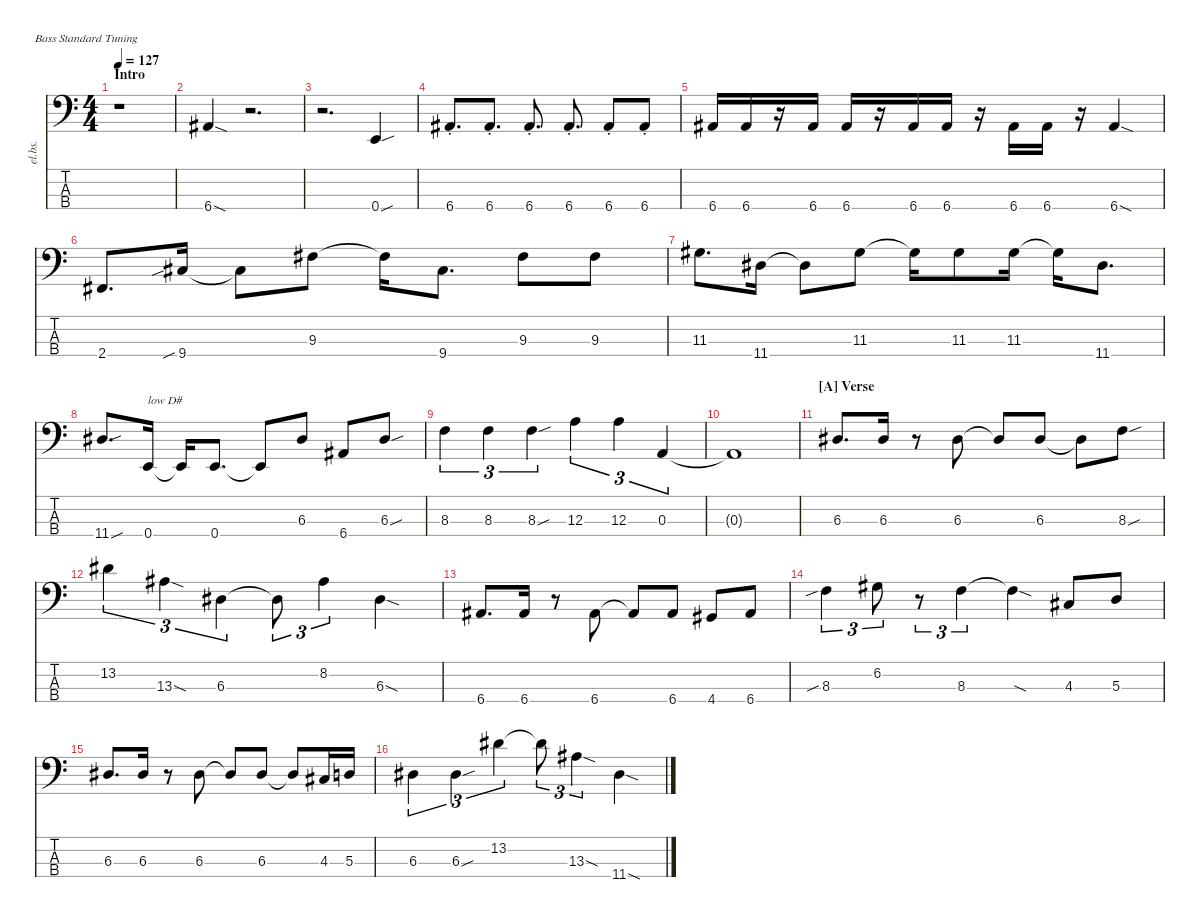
\defaultSystemsLayout 4
\hideDynamics
\bracketExtendMode nobrackets
\track ("Electric Bass" "el.bs.") {mute instrument electricbassfinger}
\staff {score tabs}
\tuning (G2 D2 A1 E1)
\ts (4 4)
\section ("" "Intro")
\tempo 127
\clef f4
\ks c
r.1{dy mf instrument electricbassfinger beam Down} |
6.4{sod acc #}.4{beam Up} r.2{d beam Down} |
r.2{d beam Down} 0.4{sou}.4{beam Up} |
6.4{st acc #}.8{d beam Up} 6.4{st acc #}.8{d beam Up} 6.4{st acc #}.8{d beam Up} 6.4{st acc #}.8{d beam Up} 6.4{st acc #}.8{beam Up} 6.4{st acc #}.8{beam Up} |
6.4{acc #}.16{beam Up} 6.4{acc #}.16{beam Up} r.16{beam Up} 6.4{acc #}.16{beam Up} 6.4{acc #}.16{beam Up} r.16{beam Up} 6.4{acc #}.16{beam Up} 6.4{acc #}.16{beam Up} r.16{beam Down} 6.4{acc #}.16{beam Up} 6.4{acc #}.16{beam Up} r.16{beam Down} 6.4{sod acc #}.4{beam Up} |
2.4{acc #}.8{d beam Up} 9.4{sib acc #}.16{beam Up} 9.4{t acc #}.8{beam Down} 9.3{acc #}.8{beam Down} 9.3{t acc #}.16{beam Down} 9.4{acc #}.8{d beam Down} 9.3{acc #}.8{beam Down} 9.3{acc #}.8{beam Down} |
11.3{acc #}.8{d beam Down} 11.4{acc #}.16{beam Down} 11.4{t acc #}.8{beam Down} 11.3{acc #}.8{beam Down} 11.3{t acc #}.16{beam Down} 11.3{acc #}.8{beam Down} 11.3{acc #}.16{beam Down} 11.3{t acc #}.16{beam Down} 11.4{acc #}.8{d beam Down} |
11.4{sou acc #}.8{d beam Up} 0.4.16{txt "low D#" beam Up} 0.4{t}.16{beam Up} 0.4.8{d beam Up} 0.4{t}.8{beam Up} 6.3{acc #}.8{beam Up} 6.4{acc #}.8{beam Up} 6.3{sou acc #}.8{beam Up} |
8.3.4{tu (3 2) beam Down} 8.3.4{tu (3 2) beam Down} 8.3{sou}.4{tu (3 2) beam Down} 12.3.4{tu (3 2) beam Down} 12.3.4{tu (3 2) beam Down} 0.3.4{tu (3 2) beam Up} |
0.3{t}.1{beam Up} |
\section ("A" "Verse")
6.3{acc #}.8{d beam Up} 6.3{acc #}.16{beam Up} r.8{beam Down} 6.3{acc #}.8{beam Down} 6.3{t acc #}.8{beam Up} 6.3{acc #}.8{beam Up} 6.3{t acc #}.8{beam Down} 8.3{sou}.8{beam Down} |
13.2{acc #}.4{tu (3 2) beam Down} 13.3{sod acc #}.4{tu (3 2) beam Down} 6.3{acc #}.4{tu (3 2) beam Down} 6.3{t acc #}.8{tu (3 2) beam Down} 8.2{acc #}.4{tu (3 2) beam Down} 6.3{sod acc #}.4{beam Down} |
6.4{acc #}.8{d beam Up} 6.4{acc #}.16{beam Up} r.8{beam Down} 6.4{acc #}.8{beam Up} 6.4{t acc #}.8{beam Up} 6.4{acc #}.8{beam Up} 4.4{acc #}.8{beam Up} 6.4{acc #}.8{beam Up} |
8.3{sib}.4{tu (3 2) beam Down} 6.2{acc #}.8{tu (3 2) beam Down} r.8{tu (3 2) beam Down} 8.3.4{tu (3 2) beam Down} 8.3{sod t}.4{beam Down} 4.3{acc #}.8{beam Up} 5.3.8{beam Up} |
6.3{acc #}.8{d beam Up} 6.3{acc #}.16{beam Up} r.8{beam Down} 6.3{acc #}.8{beam Down} 6.3{t acc #}.8{beam Up} 6.3{acc #}.8{beam Up} 6.3{t acc #}.8{beam Up} 4.3{acc #}.16{beam Up} 5.3.16{beam Up} |
6.3{acc #}.4{tu (3 2) beam Down} 6.3{sou acc #}.4{tu (3 2) beam Down} 13.2{acc #}.4{tu (3 2) beam Down} 13.2{t acc #}.8{tu (3 2) beam Down} 13.3{sod acc #}.4{tu (3 2) beam Down} 11.4{sod acc #}.4{beam Down}
